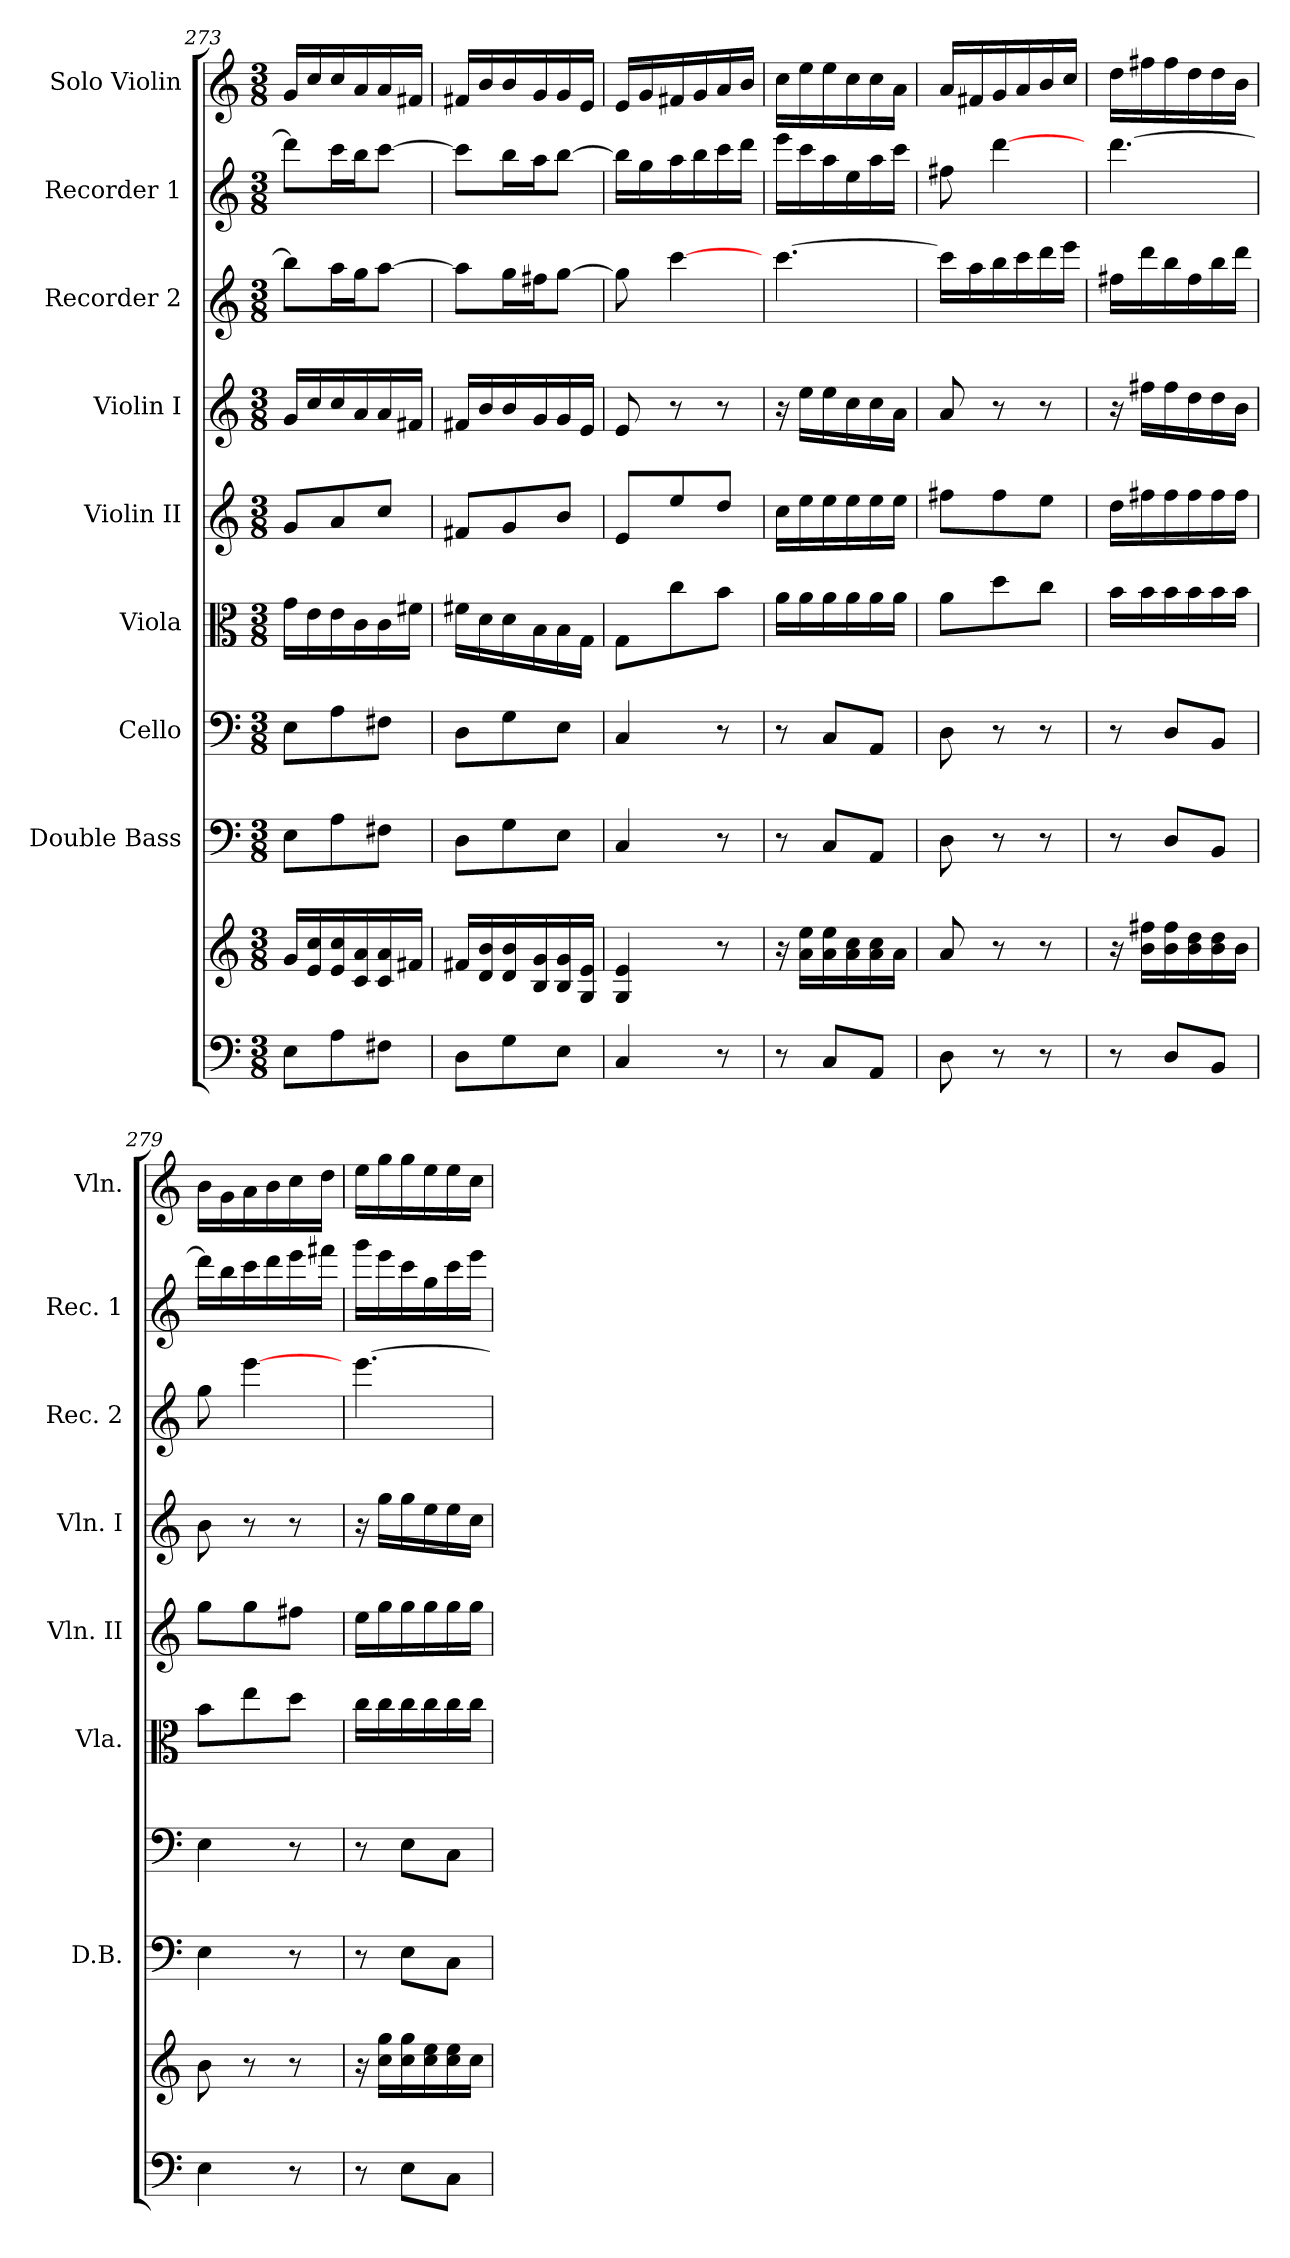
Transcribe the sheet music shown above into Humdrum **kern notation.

**kern	**kern	**kern	**kern	**kern	**kern	**kern	**kern	**kern	**kern
*part9	*part9	*part8	*part7	*part6	*part5	*part4	*part3	*part2	*part1
*staff10	*staff9	*staff8	*staff7	*staff6	*staff5	*staff4	*staff3	*staff2	*staff1
*	*	*I"Double Bass	*I"Cello	*I"Viola	*I"Violin II	*I"Violin I	*I"Recorder 2	*I"Recorder 1	*I"Solo Violin
*	*	*I'D.B.	*	*I'Vla.	*I'Vln. II	*I'Vln. I	*I'Rec. 2	*I'Rec. 1	*I'Vln.
*clefF4	*clefG2	*clefF4	*clefF4	*clefC3	*clefG2	*clefG2	*clefG2	*clefG2	*clefG2
*	*	*ITrd7c12	*	*	*	*	*	*	*
*M3/8	*M3/8	*M3/8	*M3/8	*M3/8	*M3/8	*M3/8	*M3/8	*M3/8	*M3/8
=273	=273	=273	=273	=273	=273	=273	=273	=273	=273
8E\L	16g/LL	8EE\L	8E\L	16g\LL	8g/L	16g/LL	8bb\L]	8ddd\L]	16g/LL
.	16e/ 16cc/	.	.	16e\	.	16cc/	.	.	16cc/
8A\	16e/ 16cc/	8AA\	8A\	16e\	8a/	16cc/	16aa\L	16ccc\L	16cc/
.	16c/ 16a/	.	.	16c\	.	16a/	16gg\J	16bb\J	16a/
8F#\J	16c/ 16a/	8FF#\J	8F#\J	16c\	8cc/J	16a/	[8aa\J	[8ccc\J	16a/
.	16f#/JJ	.	.	16f#\JJ	.	16f#/JJ	.	.	16f#/JJ
=274	=274	=274	=274	=274	=274	=274	=274	=274	=274
8D\L	16f#/LL	8DD\L	8D\L	16f#\LL	8f#/L	16f#/LL	8aa\L]	8ccc\L]	16f#/LL
.	16d/ 16b/	.	.	16d\	.	16b/	.	.	16b/
8G\	16d/ 16b/	8GG\	8G\	16d\	8g/	16b/	16gg\L	16bb\L	16b/
.	16B/ 16g/	.	.	16B\	.	16g/	16ff#\J	16aa\J	16g/
8E\J	16B/ 16g/	8EE\J	8E\J	16B\	8b/J	16g/	[8gg\J	[8bb\J	16g/
.	16G/ 16e/JJ	.	.	16G\JJ	.	16e/JJ	.	.	16e/JJ
=275	=275	=275	=275	=275	=275	=275	=275	=275	=275
4C/	4G/ 4e/	4CC/	4C/	8G\L	8e/L	8e/	8gg\]	16bb\LL]	16e/LL
.	.	.	.	.	.	.	.	16gg\	16g/
.	.	.	.	8cc\	8ee/	8r	[4ccc\	16aa\	16f#/
.	.	.	.	.	.	.	.	16bb\	16g/
8r	8r	8r	8r	8b\J	8dd/J	8r	.	16ccc\	16a/
.	.	.	.	.	.	.	.	16ddd\JJ	16b/JJ
=276	=276	=276	=276	=276	=276	=276	=276	=276	=276
8r	16r	8r	8r	16a\LL	16cc\LL	16r	[4.ccc\	16eee\LL	16cc\LL
.	16a\ 16ee\LL	.	.	16a\	16ee\	16ee\LL	.	16ccc\	16ee\
8C/L	16a\ 16ee\	8CC/L	8C/L	16a\	16ee\	16ee\	.	16aa\	16ee\
.	16a\ 16cc\	.	.	16a\	16ee\	16cc\	.	16ee\	16cc\
8AA/J	16a\ 16cc\	8AAA/J	8AA/J	16a\	16ee\	16cc\	.	16aa\	16cc\
.	16a\JJ	.	.	16a\JJ	16ee\JJ	16a\JJ	.	16ccc\JJ	16a\JJ
=277	=277	=277	=277	=277	=277	=277	=277	=277	=277
8D\	8a/	8DD\	8D\	8a\L	8ff#\L	8a/	16ccc\LL]	8ff#\	16a/LL
.	.	.	.	.	.	.	16aa\	.	16f#/
8r	8r	8r	8r	8dd\	8ff#\	8r	16bb\	[4ddd\	16g/
.	.	.	.	.	.	.	16ccc\	.	16a/
8r	8r	8r	8r	8cc\J	8ee\J	8r	16ddd\	.	16b/
.	.	.	.	.	.	.	16eee\JJ	.	16cc/JJ
=278	=278	=278	=278	=278	=278	=278	=278	=278	=278
8r	16r	8r	8r	16b\LL	16dd\LL	16r	16ff#\LL	[4.ddd\	16dd\LL
.	16b\ 16ff#\LL	.	.	16b\	16ff#\	16ff#\LL	16ddd\	.	16ff#\
8D/L	16b\ 16ff#\	8DD/L	8D/L	16b\	16ff#\	16ff#\	16bb\	.	16ff#\
.	16b\ 16dd\	.	.	16b\	16ff#\	16dd\	16ff#\	.	16dd\
8BB/J	16b\ 16dd\	8BBB/J	8BB/J	16b\	16ff#\	16dd\	16bb\	.	16dd\
.	16b\JJ	.	.	16b\JJ	16ff#\JJ	16b\JJ	16ddd\JJ	.	16b\JJ
=279	=279	=279	=279	=279	=279	=279	=279	=279	=279
4E\	8b\	4EE\	4E\	8b\L	8gg\L	8b\	8gg\	16ddd\LL]	16b\LL
.	.	.	.	.	.	.	.	16bb\	16g\
.	8r	.	.	8ee\	8gg\	8r	[4eee\	16ccc\	16a\
.	.	.	.	.	.	.	.	16ddd\	16b\
8r	8r	8r	8r	8dd\J	8ff#\J	8r	.	16eee\	16cc\
.	.	.	.	.	.	.	.	16fff#\JJ	16dd\JJ
!!LO:PB:g=z
=280	=280	=280	=280	=280	=280	=280	=280	=280	=280
8r	16r	8r	8r	16cc\LL	16ee\LL	16r	[4.eee\	16ggg\LL	16ee\LL
.	16cc\ 16gg\LL	.	.	16cc\	16gg\	16gg\LL	.	16eee\	16gg\
8E\L	16cc\ 16gg\	8EE\L	8E\L	16cc\	16gg\	16gg\	.	16ccc\	16gg\
.	16cc\ 16ee\	.	.	16cc\	16gg\	16ee\	.	16gg\	16ee\
8C\J	16cc\ 16ee\	8CC\J	8C\J	16cc\	16gg\	16ee\	.	16ccc\	16ee\
.	16cc\JJ	.	.	16cc\JJ	16gg\JJ	16cc\JJ	.	16eee\JJ	16cc\JJ
=	=	=	=	=	=	=	=	=	=
*-	*-	*-	*-	*-	*-	*-	*-	*-	*-
